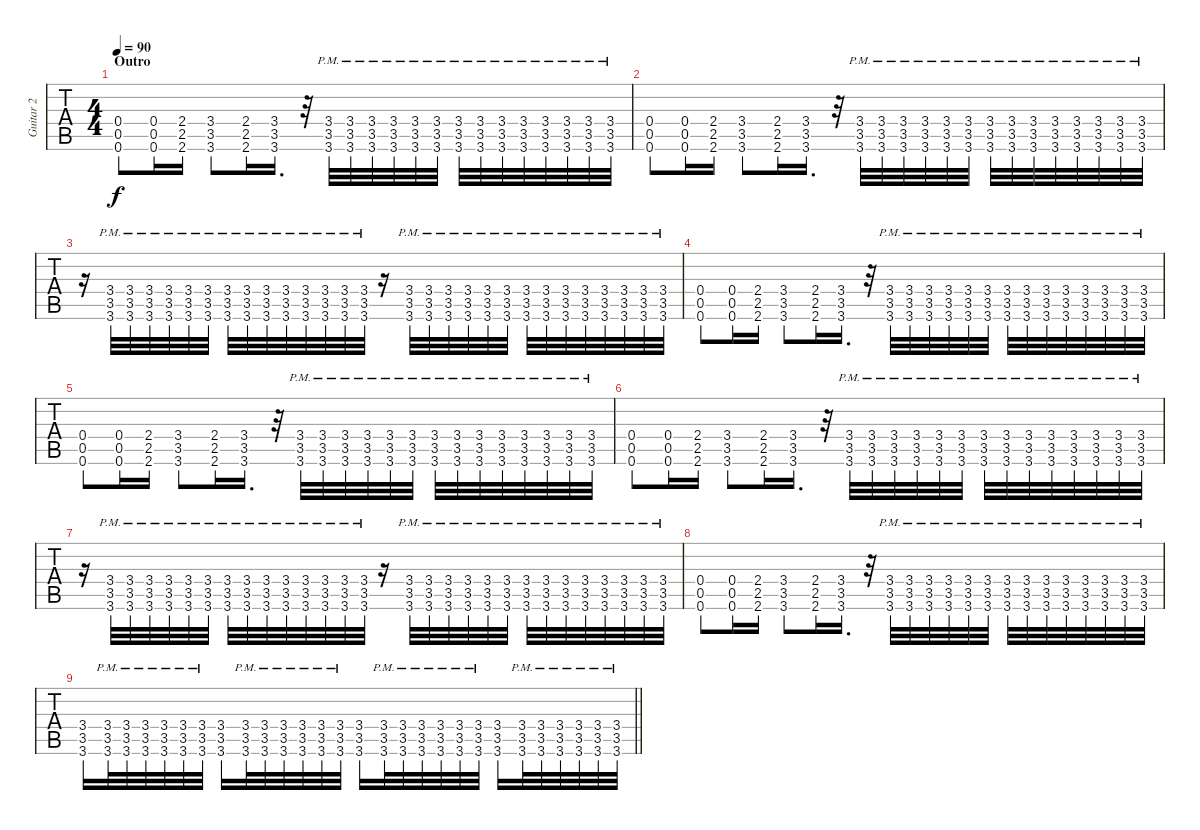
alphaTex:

\track ("Guitar 2" "Guitar 2") {instrument overdrivenguitar}
\staff {tabs}
\tuning (Db4 Ab3 E3 B2 Gb2 B1) {hide}
\ts (4 4)
\section ("" "Outro")
\tempo 90
\clef g2
\ks c
(0.4 0.5 0.6).8{dy f} (0.4 0.5 0.6).16 (2.4 2.5 2.6).16 (3.4 3.5 3.6).8 (2.4 2.5 2.6).16 (3.4 3.5 3.6).16{d} r.32 (3.4{pm} 3.5{pm} 3.6{pm}).32 (3.4{pm} 3.5{pm} 3.6{pm}).32 (3.4{pm} 3.5{pm} 3.6{pm}).32 (3.4{pm} 3.5{pm} 3.6{pm}).32 (3.4{pm} 3.5{pm} 3.6{pm}).32 (3.4{pm} 3.5{pm} 3.6{pm}).32 (3.4{pm} 3.5{pm} 3.6{pm}).32 (3.4{pm} 3.5{pm} 3.6{pm}).32 (3.4{pm} 3.5{pm} 3.6{pm}).32 (3.4{pm} 3.5{pm} 3.6{pm}).32 (3.4{pm} 3.5{pm} 3.6{pm}).32 (3.4{pm} 3.5{pm} 3.6{pm}).32 (3.4{pm} 3.5{pm} 3.6{pm}).32 (3.4{pm} 3.5{pm} 3.6{pm}).32 |
(0.4 0.5 0.6).8 (0.4 0.5 0.6).16 (2.4 2.5 2.6).16 (3.4 3.5 3.6).8 (2.4 2.5 2.6).16 (3.4 3.5 3.6).16{d} r.32 (3.4{pm} 3.5{pm} 3.6{pm}).32 (3.4{pm} 3.5{pm} 3.6{pm}).32 (3.4{pm} 3.5{pm} 3.6{pm}).32 (3.4{pm} 3.5{pm} 3.6{pm}).32 (3.4{pm} 3.5{pm} 3.6{pm}).32 (3.4{pm} 3.5{pm} 3.6{pm}).32 (3.4{pm} 3.5{pm} 3.6{pm}).32 (3.4{pm} 3.5{pm} 3.6{pm}).32 (3.4{pm} 3.5{pm} 3.6{pm}).32 (3.4{pm} 3.5{pm} 3.6{pm}).32 (3.4{pm} 3.5{pm} 3.6{pm}).32 (3.4{pm} 3.5{pm} 3.6{pm}).32 (3.4{pm} 3.5{pm} 3.6{pm}).32 (3.4{pm} 3.5{pm} 3.6{pm}).32 |
r.16 (3.4{pm} 3.5{pm} 3.6{pm}).32 (3.4{pm} 3.5{pm} 3.6{pm}).32 (3.4{pm} 3.5{pm} 3.6{pm}).32 (3.4{pm} 3.5{pm} 3.6{pm}).32 (3.4{pm} 3.5{pm} 3.6{pm}).32 (3.4{pm} 3.5{pm} 3.6{pm}).32 (3.4{pm} 3.5{pm} 3.6{pm}).32 (3.4{pm} 3.5{pm} 3.6{pm}).32 (3.4{pm} 3.5{pm} 3.6{pm}).32 (3.4{pm} 3.5{pm} 3.6{pm}).32 (3.4{pm} 3.5{pm} 3.6{pm}).32 (3.4{pm} 3.5{pm} 3.6{pm}).32 (3.4{pm} 3.5{pm} 3.6{pm}).32 (3.4{pm} 3.5{pm} 3.6{pm}).32 r.16 (3.4{pm} 3.5{pm} 3.6{pm}).32 (3.4{pm} 3.5{pm} 3.6{pm}).32 (3.4{pm} 3.5{pm} 3.6{pm}).32 (3.4{pm} 3.5{pm} 3.6{pm}).32 (3.4{pm} 3.5{pm} 3.6{pm}).32 (3.4{pm} 3.5{pm} 3.6{pm}).32 (3.4{pm} 3.5{pm} 3.6{pm}).32 (3.4{pm} 3.5{pm} 3.6{pm}).32 (3.4{pm} 3.5{pm} 3.6{pm}).32 (3.4{pm} 3.5{pm} 3.6{pm}).32 (3.4{pm} 3.5{pm} 3.6{pm}).32 (3.4{pm} 3.5{pm} 3.6{pm}).32 (3.4{pm} 3.5{pm} 3.6{pm}).32 (3.4{pm} 3.5{pm} 3.6{pm}).32 |
(0.4 0.5 0.6).8 (0.4 0.5 0.6).16 (2.4 2.5 2.6).16 (3.4 3.5 3.6).8 (2.4 2.5 2.6).16 (3.4 3.5 3.6).16{d} r.32 (3.4{pm} 3.5{pm} 3.6{pm}).32 (3.4{pm} 3.5{pm} 3.6{pm}).32 (3.4{pm} 3.5{pm} 3.6{pm}).32 (3.4{pm} 3.5{pm} 3.6{pm}).32 (3.4{pm} 3.5{pm} 3.6{pm}).32 (3.4{pm} 3.5{pm} 3.6{pm}).32 (3.4{pm} 3.5{pm} 3.6{pm}).32 (3.4{pm} 3.5{pm} 3.6{pm}).32 (3.4{pm} 3.5{pm} 3.6{pm}).32 (3.4{pm} 3.5{pm} 3.6{pm}).32 (3.4{pm} 3.5{pm} 3.6{pm}).32 (3.4{pm} 3.5{pm} 3.6{pm}).32 (3.4{pm} 3.5{pm} 3.6{pm}).32 (3.4{pm} 3.5{pm} 3.6{pm}).32 |
(0.4 0.5 0.6).8 (0.4 0.5 0.6).16 (2.4 2.5 2.6).16 (3.4 3.5 3.6).8 (2.4 2.5 2.6).16 (3.4 3.5 3.6).16{d} r.32 (3.4{pm} 3.5{pm} 3.6{pm}).32 (3.4{pm} 3.5{pm} 3.6{pm}).32 (3.4{pm} 3.5{pm} 3.6{pm}).32 (3.4{pm} 3.5{pm} 3.6{pm}).32 (3.4{pm} 3.5{pm} 3.6{pm}).32 (3.4{pm} 3.5{pm} 3.6{pm}).32 (3.4{pm} 3.5{pm} 3.6{pm}).32 (3.4{pm} 3.5{pm} 3.6{pm}).32 (3.4{pm} 3.5{pm} 3.6{pm}).32 (3.4{pm} 3.5{pm} 3.6{pm}).32 (3.4{pm} 3.5{pm} 3.6{pm}).32 (3.4{pm} 3.5{pm} 3.6{pm}).32 (3.4{pm} 3.5{pm} 3.6{pm}).32 (3.4{pm} 3.5{pm} 3.6{pm}).32 |
(0.4 0.5 0.6).8 (0.4 0.5 0.6).16 (2.4 2.5 2.6).16 (3.4 3.5 3.6).8 (2.4 2.5 2.6).16 (3.4 3.5 3.6).16{d} r.32 (3.4{pm} 3.5{pm} 3.6{pm}).32 (3.4{pm} 3.5{pm} 3.6{pm}).32 (3.4{pm} 3.5{pm} 3.6{pm}).32 (3.4{pm} 3.5{pm} 3.6{pm}).32 (3.4{pm} 3.5{pm} 3.6{pm}).32 (3.4{pm} 3.5{pm} 3.6{pm}).32 (3.4{pm} 3.5{pm} 3.6{pm}).32 (3.4{pm} 3.5{pm} 3.6{pm}).32 (3.4{pm} 3.5{pm} 3.6{pm}).32 (3.4{pm} 3.5{pm} 3.6{pm}).32 (3.4{pm} 3.5{pm} 3.6{pm}).32 (3.4{pm} 3.5{pm} 3.6{pm}).32 (3.4{pm} 3.5{pm} 3.6{pm}).32 (3.4{pm} 3.5{pm} 3.6{pm}).32 |
r.16 (3.4{pm} 3.5{pm} 3.6{pm}).32 (3.4{pm} 3.5{pm} 3.6{pm}).32 (3.4{pm} 3.5{pm} 3.6{pm}).32 (3.4{pm} 3.5{pm} 3.6{pm}).32 (3.4{pm} 3.5{pm} 3.6{pm}).32 (3.4{pm} 3.5{pm} 3.6{pm}).32 (3.4{pm} 3.5{pm} 3.6{pm}).32 (3.4{pm} 3.5{pm} 3.6{pm}).32 (3.4{pm} 3.5{pm} 3.6{pm}).32 (3.4{pm} 3.5{pm} 3.6{pm}).32 (3.4{pm} 3.5{pm} 3.6{pm}).32 (3.4{pm} 3.5{pm} 3.6{pm}).32 (3.4{pm} 3.5{pm} 3.6{pm}).32 (3.4{pm} 3.5{pm} 3.6{pm}).32 r.16 (3.4{pm} 3.5{pm} 3.6{pm}).32 (3.4{pm} 3.5{pm} 3.6{pm}).32 (3.4{pm} 3.5{pm} 3.6{pm}).32 (3.4{pm} 3.5{pm} 3.6{pm}).32 (3.4{pm} 3.5{pm} 3.6{pm}).32 (3.4{pm} 3.5{pm} 3.6{pm}).32 (3.4{pm} 3.5{pm} 3.6{pm}).32 (3.4{pm} 3.5{pm} 3.6{pm}).32 (3.4{pm} 3.5{pm} 3.6{pm}).32 (3.4{pm} 3.5{pm} 3.6{pm}).32 (3.4{pm} 3.5{pm} 3.6{pm}).32 (3.4{pm} 3.5{pm} 3.6{pm}).32 (3.4{pm} 3.5{pm} 3.6{pm}).32 (3.4{pm} 3.5{pm} 3.6{pm}).32 |
(0.4 0.5 0.6).8 (0.4 0.5 0.6).16 (2.4 2.5 2.6).16 (3.4 3.5 3.6).8 (2.4 2.5 2.6).16 (3.4 3.5 3.6).16{d} r.32 (3.4{pm} 3.5{pm} 3.6{pm}).32 (3.4{pm} 3.5{pm} 3.6{pm}).32 (3.4{pm} 3.5{pm} 3.6{pm}).32 (3.4{pm} 3.5{pm} 3.6{pm}).32 (3.4{pm} 3.5{pm} 3.6{pm}).32 (3.4{pm} 3.5{pm} 3.6{pm}).32 (3.4{pm} 3.5{pm} 3.6{pm}).32 (3.4{pm} 3.5{pm} 3.6{pm}).32 (3.4{pm} 3.5{pm} 3.6{pm}).32 (3.4{pm} 3.5{pm} 3.6{pm}).32 (3.4{pm} 3.5{pm} 3.6{pm}).32 (3.4{pm} 3.5{pm} 3.6{pm}).32 (3.4{pm} 3.5{pm} 3.6{pm}).32 (3.4{pm} 3.5{pm} 3.6{pm}).32 |
\barLineRight lightlight
(3.4 3.5 3.6).16 (3.4{pm} 3.5{pm} 3.6{pm}).32 (3.4{pm} 3.5{pm} 3.6{pm}).32 (3.4{pm} 3.5{pm} 3.6{pm}).32 (3.4{pm} 3.5{pm} 3.6{pm}).32 (3.4{pm} 3.5{pm} 3.6{pm}).32 (3.4{pm} 3.5{pm} 3.6{pm}).32 (3.4 3.5 3.6).16 (3.4{pm} 3.5{pm} 3.6{pm}).32 (3.4{pm} 3.5{pm} 3.6{pm}).32 (3.4{pm} 3.5{pm} 3.6{pm}).32 (3.4{pm} 3.5{pm} 3.6{pm}).32 (3.4{pm} 3.5{pm} 3.6{pm}).32 (3.4{pm} 3.5{pm} 3.6{pm}).32 (3.4 3.5 3.6).16 (3.4{pm} 3.5{pm} 3.6{pm}).32 (3.4{pm} 3.5{pm} 3.6{pm}).32 (3.4{pm} 3.5{pm} 3.6{pm}).32 (3.4{pm} 3.5{pm} 3.6{pm}).32 (3.4{pm} 3.5{pm} 3.6{pm}).32 (3.4{pm} 3.5{pm} 3.6{pm}).32 (3.4 3.5 3.6).16 (3.4{pm} 3.5{pm} 3.6{pm}).32 (3.4{pm} 3.5{pm} 3.6{pm}).32 (3.4{pm} 3.5{pm} 3.6{pm}).32 (3.4{pm} 3.5{pm} 3.6{pm}).32 (3.4{pm} 3.5{pm} 3.6{pm}).32 (3.4{pm} 3.5{pm} 3.6{pm}).32
